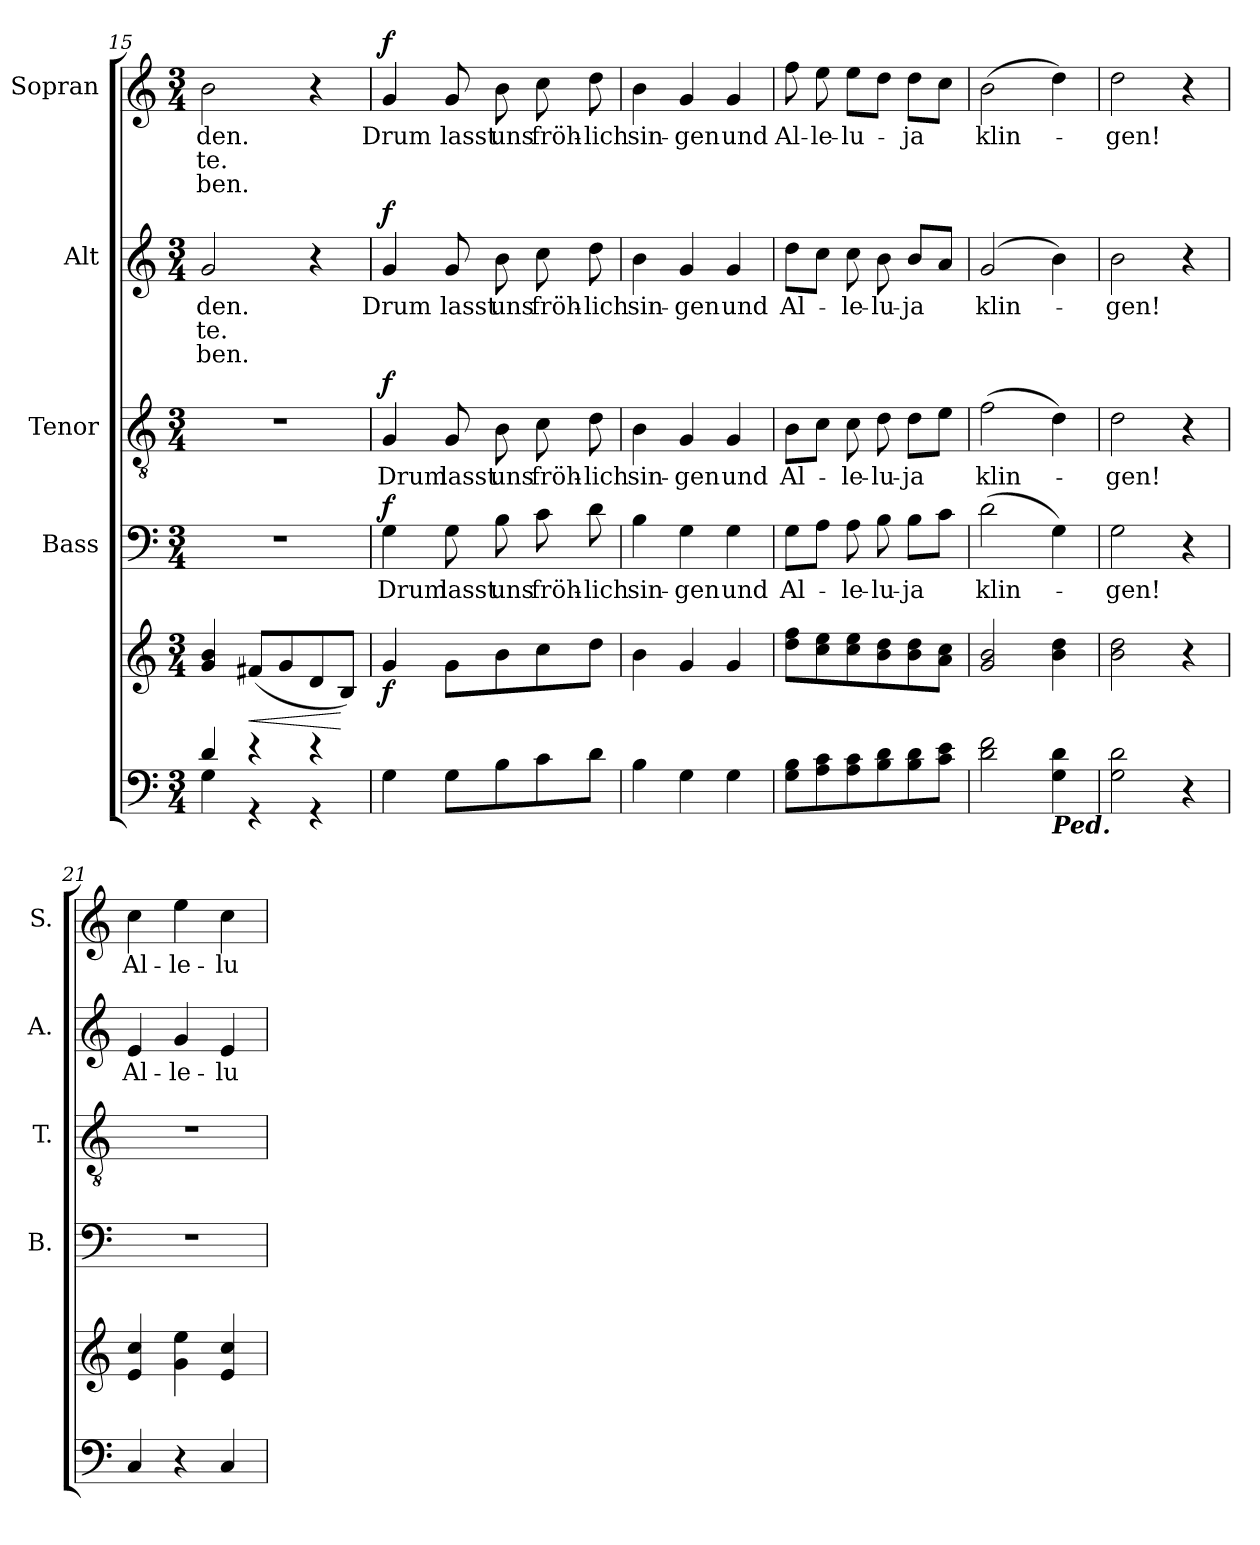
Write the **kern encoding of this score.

**kern	**kern	**dynam	**kern	**text	**dynam	**kern	**text	**dynam	**kern	**text	**text	**text	**dynam	**kern	**text	**text	**text	**dynam
*part5	*part5	*part5	*part4	*part4	*part4	*part3	*part3	*part3	*part2	*part2	*part2	*part2	*part2	*part1	*part1	*part1	*part1	*part1
*staff6	*staff5	*staff5/6	*staff4	*staff4	*staff4	*staff3	*staff3	*staff3	*staff2	*staff2	*staff2	*staff2	*staff2	*staff1	*staff1	*staff1	*staff1	*staff1
*	*	*	*I"Bass	*	*	*I"Tenor	*	*	*I"Alt	*	*	*	*	*I"Sopran	*	*	*	*
*	*	*	*I'B.	*	*	*I'T.	*	*	*I'A.	*	*	*	*	*I'S.	*	*	*	*
*clefF4	*clefG2	*	*clefF4	*	*	*clefGv2	*	*	*clefG2	*	*	*	*	*clefG2	*	*	*	*
*k[]	*k[]	*	*k[]	*	*	*k[]	*	*	*k[]	*	*	*	*	*k[]	*	*	*	*
*C:	*C:	*	*C:	*	*	*C:	*	*	*C:	*	*	*	*	*C:	*	*	*	*
*M3/4	*M3/4	*	*M3/4	*	*	*M3/4	*	*	*M3/4	*	*	*	*	*M3/4	*	*	*	*
=15	=15	=15	=15	=15	=15	=15	=15	=15	=15	=15	=15	=15	=15	=15	=15	=15	=15	=15
*^	*	*	*	*	*	*	*	*	*	*	*	*	*	*	*	*	*	*
!	!	!	!	!	!	!	!	!	!	!	!LO:LY:b	!LO:LY:b	!LO:LY:b	!	!	!	!	!	!
!	!	!	!	!	!	!	!	!	!	!	!	!	!	!	!	!LO:LY:b	!LO:LY:b	!LO:LY:b	!
4d/	4G\	4g/ 4b/	.	2.r	.	.	2.r	.	.	2g/	-den.	-te.	-ben.	.	2b\	-den.	-te.	-ben.	.
!	!	!	!LO:HP:b	!	!	!	!	!	!	!	!	!	!	!	!	!	!	!	!
4r	4r	(<8f#X/L	<	.	.	.	.	.	.	.	.	.	.	.	.	.	.	.	.
.	.	8g/	.	.	.	.	.	.	.	.	.	.	.	.	.	.	.	.	.
4r	4r	8d/	.	.	.	.	.	.	.	4r	.	.	.	.	4r	.	.	.	.
.	.	8B/J)	[	.	.	.	.	.	.	.	.	.	.	.	.	.	.	.	.
*v	*v	*	*	*	*	*	*	*	*	*	*	*	*	*	*	*	*	*	*
=16	=16	=16	=16	=16	=16	=16	=16	=16	=16	=16	=16	=16	=16	=16	=16	=16	=16	=16
!	!	!	!	!LO:LY:b	!	!	!	!	!	!	!	!	!	!	!	!	!	!
!	!	!	!	!	!	!	!LO:LY:b	!	!	!	!	!	!	!	!	!	!	!
!	!	!	!	!	!	!	!	!	!	!LO:LY:b	!	!	!	!	!	!	!	!
!	!	!LO:DY:b	!	!	!LO:DY:a	!	!	!LO:DY:a	!	!	!	!	!LO:DY:a	!	!LO:LY:b	!	!	!LO:DY:a
4G\	4g/	f	4G\	Drum	f	4G/	Drum	f	4g/	Drum	.	.	f	4g/	Drum	.	.	f
!	!	!	!	!LO:LY:b	!	!	!	!	!	!	!	!	!	!	!	!	!	!
!	!	!	!	!	!	!	!LO:LY:b	!	!	!	!	!	!	!	!	!	!	!
!	!	!	!	!	!	!	!	!	!	!LO:LY:b	!	!	!	!	!	!	!	!
!	!	!	!	!	!	!	!	!	!	!	!	!	!	!	!LO:LY:b	!	!	!
8G\L	8g\L	.	8G\	lasst	.	8G/	lasst	.	8g/	lasst	.	.	.	8g/	lasst	.	.	.
!	!	!	!	!LO:LY:b	!	!	!	!	!	!	!	!	!	!	!	!	!	!
!	!	!	!	!	!	!	!LO:LY:b	!	!	!	!	!	!	!	!	!	!	!
!	!	!	!	!	!	!	!	!	!	!LO:LY:b	!	!	!	!	!	!	!	!
!	!	!	!	!	!	!	!	!	!	!	!	!	!	!	!LO:LY:b	!	!	!
8B\	8b\	.	8B\	uns	.	8B\	uns	.	8b\	uns	.	.	.	8b\	uns	.	.	.
!	!	!	!	!LO:LY:b	!	!	!	!	!	!	!	!	!	!	!	!	!	!
!	!	!	!	!	!	!	!LO:LY:b	!	!	!	!	!	!	!	!	!	!	!
!	!	!	!	!	!	!	!	!	!	!LO:LY:b	!	!	!	!	!	!	!	!
!	!	!	!	!	!	!	!	!	!	!	!	!	!	!	!LO:LY:b	!	!	!
8c\	8cc\	.	8c\	fröh-	.	8c\	fröh-	.	8cc\	fröh-	.	.	.	8cc\	fröh-	.	.	.
!	!	!	!	!LO:LY:b	!	!	!	!	!	!	!	!	!	!	!	!	!	!
!	!	!	!	!	!	!	!LO:LY:b	!	!	!	!	!	!	!	!	!	!	!
!	!	!	!	!	!	!	!	!	!	!LO:LY:b	!	!	!	!	!	!	!	!
!	!	!	!	!	!	!	!	!	!	!	!	!	!	!	!LO:LY:b	!	!	!
8d\J	8dd\J	.	8d\	-lich	.	8d\	-lich	.	8dd\	-lich	.	.	.	8dd\	-lich	.	.	.
=17	=17	=17	=17	=17	=17	=17	=17	=17	=17	=17	=17	=17	=17	=17	=17	=17	=17	=17
!	!	!	!	!LO:LY:b	!	!	!	!	!	!	!	!	!	!	!	!	!	!
!	!	!	!	!	!	!	!LO:LY:b	!	!	!	!	!	!	!	!	!	!	!
!	!	!	!	!	!	!	!	!	!	!LO:LY:b	!	!	!	!	!	!	!	!
!	!	!	!	!	!	!	!	!	!	!	!	!	!	!	!LO:LY:b	!	!	!
4B\	4b\	.	4B\	sin-	.	4B\	sin-	.	4b\	sin-	.	.	.	4b\	sin-	.	.	.
!	!	!	!	!LO:LY:b	!	!	!	!	!	!	!	!	!	!	!	!	!	!
!	!	!	!	!	!	!	!LO:LY:b	!	!	!	!	!	!	!	!	!	!	!
!	!	!	!	!	!	!	!	!	!	!LO:LY:b	!	!	!	!	!	!	!	!
!	!	!	!	!	!	!	!	!	!	!	!	!	!	!	!LO:LY:b	!	!	!
4G\	4g/	.	4G\	-gen	.	4G/	-gen	.	4g/	-gen	.	.	.	4g/	-gen	.	.	.
!	!	!	!	!LO:LY:b	!	!	!	!	!	!	!	!	!	!	!	!	!	!
!	!	!	!	!	!	!	!LO:LY:b	!	!	!	!	!	!	!	!	!	!	!
!	!	!	!	!	!	!	!	!	!	!LO:LY:b	!	!	!	!	!	!	!	!
!	!	!	!	!	!	!	!	!	!	!	!	!	!	!	!LO:LY:b	!	!	!
4G\	4g/	.	4G\	und	.	4G/	und	.	4g/	und	.	.	.	4g/	und	.	.	.
!!LO:PB:g=z
=18	=18	=18	=18	=18	=18	=18	=18	=18	=18	=18	=18	=18	=18	=18	=18	=18	=18	=18
!	!	!	!	!LO:LY:b	!	!	!	!	!	!	!	!	!	!	!	!	!	!
!	!	!	!	!	!	!	!LO:LY:b	!	!	!	!	!	!	!	!	!	!	!
!	!	!	!	!	!	!	!	!	!	!LO:LY:b	!	!	!	!	!	!	!	!
!	!	!	!	!	!	!	!	!	!	!	!	!	!	!	!LO:LY:b	!	!	!
8G\ 8B\L	8dd\ 8ff\L	.	8G\L	Al-	.	8B\L	Al-	.	8dd\L	Al-	.	.	.	8ff\	Al-	.	.	.
!	!	!	!	!	!	!	!	!	!	!	!	!	!	!	!LO:LY:b	!	!	!
8A\ 8c\	8cc\ 8ee\	.	8A\J	.	.	8c\J	.	.	8cc\J	.	.	.	.	8ee\	-le-	.	.	.
!	!	!	!	!LO:LY:b	!	!	!	!	!	!	!	!	!	!	!	!	!	!
!	!	!	!	!	!	!	!LO:LY:b	!	!	!	!	!	!	!	!	!	!	!
!	!	!	!	!	!	!	!	!	!	!LO:LY:b	!	!	!	!	!	!	!	!
!	!	!	!	!	!	!	!	!	!	!	!	!	!	!	!LO:LY:b	!	!	!
8A\ 8c\	8cc\ 8ee\	.	8A\	-le-	.	8c\	-le-	.	8cc\	-le-	.	.	.	8ee\L	-lu-	.	.	.
!	!	!	!	!LO:LY:b	!	!	!	!	!	!	!	!	!	!	!	!	!	!
!	!	!	!	!	!	!	!LO:LY:b	!	!	!	!	!	!	!	!	!	!	!
!	!	!	!	!	!	!	!	!	!	!LO:LY:b	!	!	!	!	!	!	!	!
8B\ 8d\	8b\ 8dd\	.	8B\	-lu-	.	8d\	-lu-	.	8b\	-lu-	.	.	.	8dd\J	.	.	.	.
!	!	!	!	!LO:LY:b	!	!	!	!	!	!	!	!	!	!	!	!	!	!
!	!	!	!	!	!	!	!LO:LY:b	!	!	!	!	!	!	!	!	!	!	!
!	!	!	!	!	!	!	!	!	!	!LO:LY:b	!	!	!	!	!	!	!	!
!	!	!	!	!	!	!	!	!	!	!	!	!	!	!	!LO:LY:b	!	!	!
8B\ 8d\	8b\ 8dd\	.	8B\L	-ja	.	8d\L	-ja	.	8b/L	-ja	.	.	.	8dd\L	-ja	.	.	.
8c\ 8e\J	8a\ 8cc\J	.	8c\J	.	.	8e\J	.	.	8a/J	.	.	.	.	8cc\J	.	.	.	.
=19	=19	=19	=19	=19	=19	=19	=19	=19	=19	=19	=19	=19	=19	=19	=19	=19	=19	=19
!	!	!	!	!LO:LY:b	!	!	!	!	!	!	!	!	!	!	!	!	!	!
!	!	!	!	!	!	!	!LO:LY:b	!	!	!	!	!	!	!	!	!	!	!
!	!	!	!	!	!	!	!	!	!	!LO:LY:b	!	!	!	!	!	!	!	!
!	!	!	!	!	!	!	!	!	!	!	!	!	!	!	!LO:LY:b	!	!	!
2d\ 2f\	2g/ 2b/	.	(>2d\	klin-	.	(>2f\	klin-	.	(2g/	klin-	.	.	.	(>2b\	klin-	.	.	.
!LO:TX:b:Bi:t=Ped.	!	!	!	!	!	!	!	!	!	!	!	!	!	!	!	!	!	!
4G\ 4d\	4b\ 4dd\	.	4G\)	.	.	4d\)	.	.	4b\)	.	.	.	.	4dd\)	.	.	.	.
=20	=20	=20	=20	=20	=20	=20	=20	=20	=20	=20	=20	=20	=20	=20	=20	=20	=20	=20
!	!	!	!	!LO:LY:b	!	!	!	!	!	!	!	!	!	!	!	!	!	!
!	!	!	!	!	!	!	!LO:LY:b	!	!	!	!	!	!	!	!	!	!	!
!	!	!	!	!	!	!	!	!	!	!LO:LY:b	!	!	!	!	!	!	!	!
!	!	!	!	!	!	!	!	!	!	!	!	!	!	!	!LO:LY:b	!	!	!
2G\ 2d\	2b\ 2dd\	.	2G\	-gen!	.	2d\	-gen!	.	2b\	-gen!	.	.	.	2dd\	-gen!	.	.	.
4r	4r	.	4r	.	.	4r	.	.	4r	.	.	.	.	4r	.	.	.	.
=21	=21	=21	=21	=21	=21	=21	=21	=21	=21	=21	=21	=21	=21	=21	=21	=21	=21	=21
!	!	!	!	!	!	!	!	!	!	!LO:LY:b	!	!	!	!	!	!	!	!
!	!	!	!	!	!	!	!	!	!	!	!	!	!	!	!LO:LY:b	!	!	!
4C/	4e/ 4cc/	.	2.r	.	.	2.r	.	.	4e/	Al-	.	.	.	4cc\	Al-	.	.	.
!	!	!	!	!	!	!	!	!	!	!LO:LY:b	!	!	!	!	!	!	!	!
!	!	!	!	!	!	!	!	!	!	!	!	!	!	!	!LO:LY:b	!	!	!
4r	4g\ 4ee\	.	.	.	.	.	.	.	4g/	-le-	.	.	.	4ee\	-le-	.	.	.
!	!	!	!	!	!	!	!	!	!	!LO:LY:b	!	!	!	!	!	!	!	!
!	!	!	!	!	!	!	!	!	!	!	!	!	!	!	!LO:LY:b	!	!	!
4C/	4e/ 4cc/	.	.	.	.	.	.	.	4e/	-lu-	.	.	.	4cc\	-lu-	.	.	.
=	=	=	=	=	=	=	=	=	=	=	=	=	=	=	=	=	=	=
*-	*-	*-	*-	*-	*-	*-	*-	*-	*-	*-	*-	*-	*-	*-	*-	*-	*-	*-
